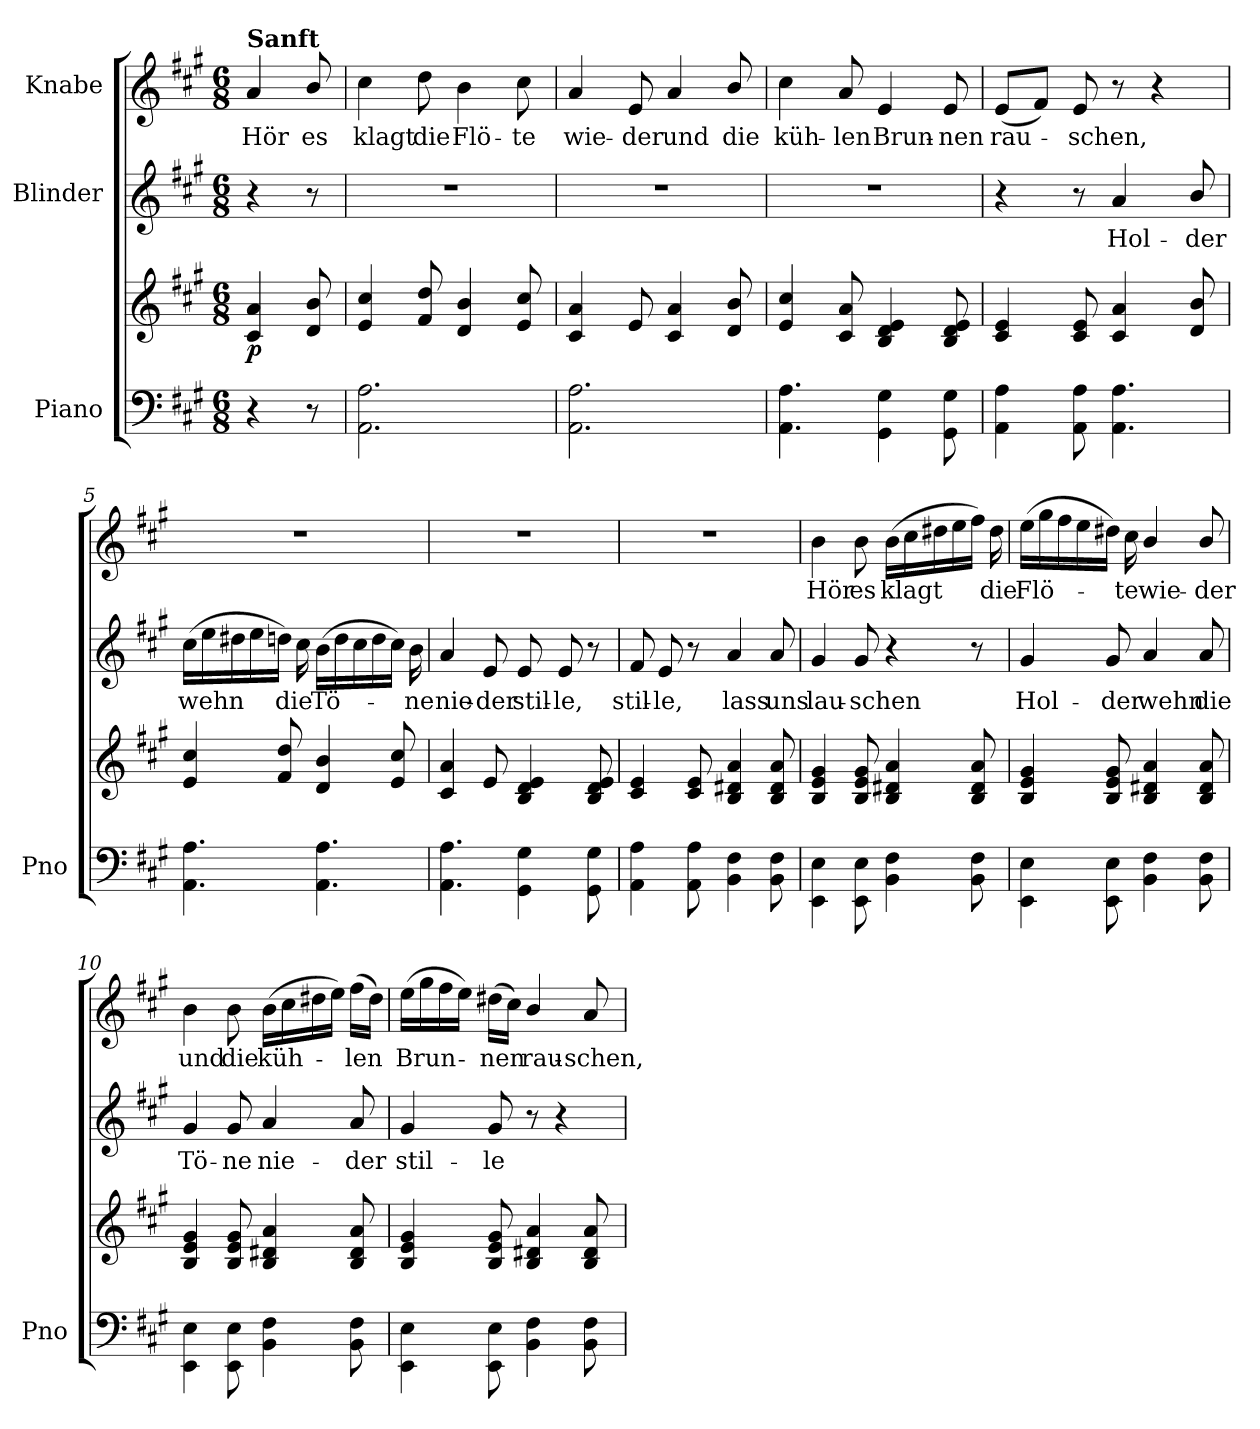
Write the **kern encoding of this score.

**kern	**kern	**dynam	**kern	**text	**kern	**text
*part3	*part3	*part3	*part2	*part2	*part1	*part1
*staff4	*staff3	*staff3/4	*staff2	*staff2	*staff1	*staff1
*I"Piano	*	*	*I"Blinder	*	*I"Knabe	*
*I'Pno	*	*	*	*	*	*
*clefF4	*clefG2	*	*clefG2	*	*clefG2	*
*k[f#c#g#]	*k[f#c#g#]	*	*k[f#c#g#]	*	*k[f#c#g#]	*
*M6/8	*M6/8	*	*M6/8	*	*M6/8	*
=	=	=	=	=	=	=
!	!	!	!	!	!LO:TX:a:B:t=Sanft	!
!	!	!LO:DY:b	!	!	!	!LO:LY:b
4r	4c#/ 4a/	p	4r	.	4a/	Hör
!	!	!	!	!	!	!LO:LY:b
8r	8d/ 8b/	.	8r	.	8b/	es
=1	=1	=1	=1	=1	=1	=1
!	!	!	!	!	!	!LO:LY:b
2.AA\ 2.A\	4e/ 4cc#/	.	2.r	.	4cc#\	klagt
!	!	!	!	!	!	!LO:LY:b
.	8f#/ 8dd/	.	.	.	8dd\	die
!	!	!	!	!	!	!LO:LY:b
.	4d/ 4b/	.	.	.	4b\	Flö-
!	!	!	!	!	!	!LO:LY:b
.	8e/ 8cc#/	.	.	.	8cc#\	-te
=2	=2	=2	=2	=2	=2	=2
!	!	!	!	!	!	!LO:LY:b
2.AA\ 2.A\	4c#/ 4a/	.	2.r	.	4a/	wie-
!	!	!	!	!	!	!LO:LY:b
.	8e/	.	.	.	8e/	-der
!	!	!	!	!	!	!LO:LY:b
.	4c#/ 4a/	.	.	.	4a/	und
!	!	!	!	!	!	!LO:LY:b
.	8d/ 8b/	.	.	.	8b/	die
=3	=3	=3	=3	=3	=3	=3
!	!	!	!	!	!	!LO:LY:b
4.AA\ 4.A\	4e/ 4cc#/	.	2.r	.	4cc#\	küh-
!	!	!	!	!	!	!LO:LY:b
.	8c#/ 8a/	.	.	.	8a/	-len
!	!	!	!	!	!	!LO:LY:b
4GG#\ 4G#\	4B/ 4d/ 4e/	.	.	.	4e/	Brun-
!	!	!	!	!	!	!LO:LY:b
8GG#\ 8G#\	8B/ 8d/ 8e/	.	.	.	8e/	-nen
=4	=4	=4	=4	=4	=4	=4
!	!	!	!	!	!	!LO:LY:b
4AA\ 4A\	4c#/ 4e/	.	4r	.	(8e/L	rau-
.	.	.	.	.	8f#/J)	.
!	!	!	!	!	!	!LO:LY:b
8AA\ 8A\	8c#/ 8e/	.	8r	.	8e/	-schen,
!	!	!	!	!LO:LY:b	!	!
4.AA\ 4.A\	4c#/ 4a/	.	4a/	Hol-	8r	.
.	.	.	.	.	4r	.
!	!	!	!	!LO:LY:b	!	!
.	8d/ 8b/	.	8b/	-der	.	.
!!LO:LB:g=z
=5	=5	=5	=5	=5	=5	=5
!	!	!	!	!LO:LY:b	!	!
4.AA\ 4.A\	4e/ 4cc#/	.	(16cc#\LL	wehn	2.r	.
.	.	.	16ee\	.	.	.
.	.	.	16dd#X\	.	.	.
.	.	.	16ee\	.	.	.
.	8f#/ 8dd/	.	16ddn\JJ)	.	.	.
!	!	!	!	!LO:LY:b	!	!
.	.	.	16cc#\	die	.	.
!	!	!	!	!LO:LY:b	!	!
4.AA\ 4.A\	4d/ 4b/	.	(16b\LL	Tö-	.	.
.	.	.	16dd\	.	.	.
.	.	.	16cc#\	.	.	.
.	.	.	16dd\	.	.	.
.	8e/ 8cc#/	.	16cc#\JJ)	.	.	.
!	!	!	!	!LO:LY:b	!	!
.	.	.	16b\	-ne	.	.
=6	=6	=6	=6	=6	=6	=6
!	!	!	!	!LO:LY:b	!	!
4.AA\ 4.A\	4c#/ 4a/	.	4a/	nie-	2.r	.
!	!	!	!	!LO:LY:b	!	!
.	8e/	.	8e/	-der	.	.
!	!	!	!	!LO:LY:b	!	!
4GG#\ 4G#\	4B/ 4d/ 4e/	.	8e/	stil-	.	.
!	!	!	!	!LO:LY:b	!	!
.	.	.	8e/	-le,	.	.
8GG#\ 8G#\	8B/ 8d/ 8e/	.	8r	.	.	.
=7	=7	=7	=7	=7	=7	=7
!	!	!	!	!LO:LY:b	!	!
4AA\ 4A\	4c#/ 4e/	.	8f#/	stil-	2.r	.
!	!	!	!	!LO:LY:b	!	!
.	.	.	8e/	-le,	.	.
8AA\ 8A\	8c#/ 8e/	.	8r	.	.	.
!	!	!	!	!LO:LY:b	!	!
4BB\ 4F#\	4B/ 4d#X/ 4a/	.	4a/	lass	.	.
!	!	!	!	!LO:LY:b	!	!
8BB\ 8F#\	8B/ 8d#/ 8a/	.	8a/	uns	.	.
=8	=8	=8	=8	=8	=8	=8
!	!	!	!	!LO:LY:b	!	!LO:LY:b
4EE\ 4E\	4B/ 4e/ 4g#/	.	4g#/	lau-	4b\	Hör
!	!	!	!	!LO:LY:b	!	!LO:LY:b
8EE\ 8E\	8B/ 8e/ 8g#/	.	8g#/	-schen	8b\	es
!	!	!	!	!	!	!LO:LY:b
4BB\ 4F#\	4B/ 4d#X/ 4a/	.	4r	.	(16b\LL	klagt
.	.	.	.	.	16cc#\	.
.	.	.	.	.	16dd#X\	.
.	.	.	.	.	16ee\	.
8BB\ 8F#\	8B/ 8d#/ 8a/	.	8r	.	16ff#\JJ)	.
!	!	!	!	!	!	!LO:LY:b
.	.	.	.	.	16dd#\	die
!!LO:PB:g=z
=9	=9	=9	=9	=9	=9	=9
!	!	!	!	!LO:LY:b	!	!LO:LY:b
4EE\ 4E\	4B/ 4e/ 4g#/	.	4g#/	Hol-	(16ee\LL	Flö-
.	.	.	.	.	16gg#\	.
.	.	.	.	.	16ff#\	.
.	.	.	.	.	16ee\	.
!	!	!	!	!LO:LY:b	!	!
8EE\ 8E\	8B/ 8e/ 8g#/	.	8g#/	-der	16dd#X\JJ)	.
!	!	!	!	!	!	!LO:LY:b
.	.	.	.	.	16cc#\	-te
!	!	!	!	!LO:LY:b	!	!LO:LY:b
4BB\ 4F#\	4B/ 4d#X/ 4a/	.	4a/	wehn	4b/	wie-
!	!	!	!	!LO:LY:b	!	!LO:LY:b
8BB\ 8F#\	8B/ 8d#/ 8a/	.	8a/	die	8b/	-der
=10	=10	=10	=10	=10	=10	=10
!	!	!	!	!LO:LY:b	!	!LO:LY:b
4EE\ 4E\	4B/ 4e/ 4g#/	.	4g#/	Tö-	4b\	und
!	!	!	!	!LO:LY:b	!	!LO:LY:b
8EE\ 8E\	8B/ 8e/ 8g#/	.	8g#/	-ne	8b\	die
!	!	!	!	!LO:LY:b	!	!LO:LY:b
4BB\ 4F#\	4B/ 4d#X/ 4a/	.	4a/	nie-	(16b\LL	küh-
.	.	.	.	.	16cc#\	.
.	.	.	.	.	16dd#X\	.
.	.	.	.	.	16ee\JJ)	.
!	!	!	!	!LO:LY:b	!	!LO:LY:b
8BB\ 8F#\	8B/ 8d#/ 8a/	.	8a/	-der	(16ff#\LL	-len
.	.	.	.	.	16dd#\JJ)	.
=11	=11	=11	=11	=11	=11	=11
!	!	!	!	!LO:LY:b	!	!LO:LY:b
4EE\ 4E\	4B/ 4e/ 4g#/	.	4g#/	stil-	(16ee\LL	Brun-
.	.	.	.	.	16gg#\	.
.	.	.	.	.	16ff#\	.
.	.	.	.	.	16ee\JJ)	.
!	!	!	!	!LO:LY:b	!	!LO:LY:b
8EE\ 8E\	8B/ 8e/ 8g#/	.	8g#/	-le	(16dd#X\LL	-nen
.	.	.	.	.	16cc#\JJ)	.
!	!	!	!	!	!	!LO:LY:b
4BB\ 4F#\	4B/ 4d#X/ 4a/	.	8r	.	4b/	rau-
.	.	.	4r	.	.	.
!	!	!	!	!	!	!LO:LY:b
8BB\ 8F#\	8B/ 8d#/ 8a/	.	.	.	8a/	-schen,
=	=	=	=	=	=	=
*-	*-	*-	*-	*-	*-	*-
